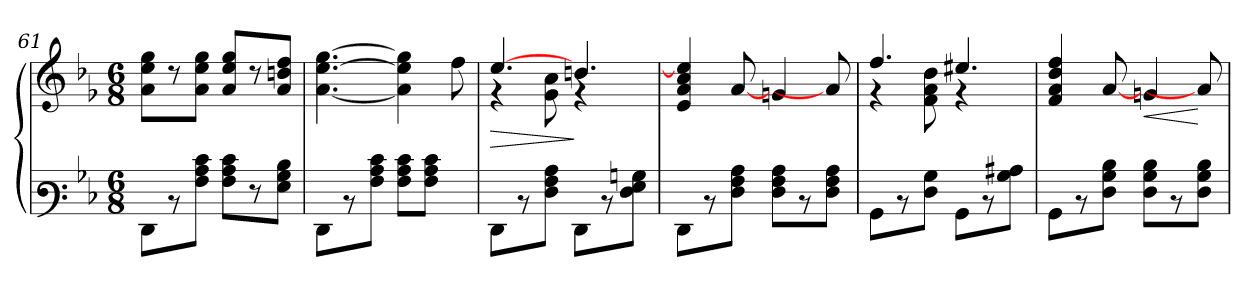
**kern	**kern	**dynam
*part1	*part1	*part1
*staff2	*staff1	*staff1/2
!!LO:LB:g=z
*clefF3	*clefG3	*
*k[b-e-]	*k[b-e-]	*
*M6/8	*M6/8	*
=61	=61	=61
8FF\L	8f\ 8cc\ 8ee-\L	.
8rD	8rb	.
8A\ 8c\ 8e-\J	8f\ 8cc\ 8ee-\J	.
8A\ 8c\ 8e-\L	8f/ 8cc/ 8ee-/L	.
8r	8rb	.
8G\ 8B-\ 8d\J	8f/ 8bn/ 8dd/J	.
=62	=62	=62
8FF\L	[<4.f\ [>4.cc\ [>4.ee-\	.
8rD	.	.
8A\ 8c\ 8e-\J	.	.
8A\ 8c\ 8e-\L	4f\] 4cc\] 4ee-\]	.
8A\ 8c\ 8e-\J	.	.
8ryy	8dd\	.
=63	=63	=63
!	!	!LO:HP:b
*	*^	*
8FF\L	[>4.cc/	4rd	>
8rD	.	.	.
8F\ 8A\ 8c\J	.	8e-\ 8a\	.
8FF\L	4.bn/	4rd	]
8rD	.	.	.
8F\ 8G\ 8B\J	.	8ryy	.
*	*v	*v	*
=64	=64	=64
8FF\L	4c/ 4f/ 4a/ 4cc/]	.
8rD	.	.
8F\ 8A\ 8c\J	[<8f/	.
8F\ 8A\ 8c\L	4en/	.
8rD	.	.
8F\ 8A\ 8c\J	8f/]	.
=65	=65	=65
*	*^	*
8BB-\L	4.dd/	4rd	.
8rD	.	.	.
8F\ 8B-\J	.	8d\ 8f\ 8b-\	.
8BB-\L	4.cc#X/	4rd	.
8rD	.	.	.
8B-\ 8c#X\J	.	8ryy	.
*	*v	*v	*
!!LO:LB:g=z
=66	=66	=66
8BB-\L	4d/ 4f/ 4b-/ 4dd/	.
8rD	.	.
8F\ 8B-\ 8d\J	[<8f/	.
!	!	!LO:HP:b
8F\ 8B-\ 8d\L	4en/	<
8rD	.	.
8F\ 8B-\ 8d\J	8f/]	[
=	=	=
*-	*-	*-
